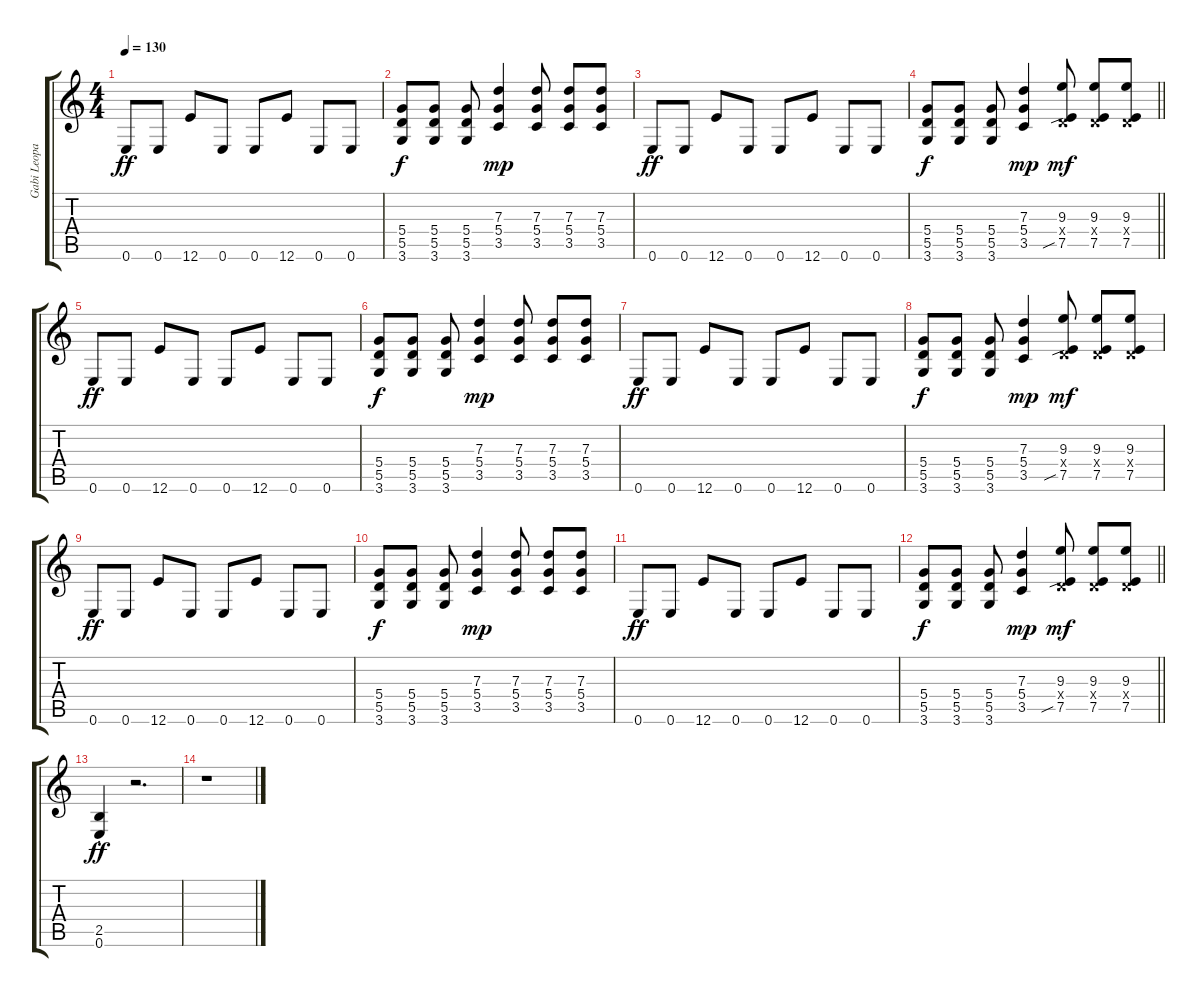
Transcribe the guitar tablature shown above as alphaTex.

\track ("Gabi Leopardi" "Gabi Leopa") {instrument distortionguitar}
\staff {score tabs}
\tuning (E4 B3 G3 D3 A2 E2) {hide}
\ts (4 4)
\tempo 130
\clef g2
\ks c
0.6.8{dy ff} 0.6.8 12.6.8 0.6.8 0.6.8 12.6.8 0.6.8 0.6.8 |
(5.4 5.5 3.6).8{dy f} (5.4 5.5 3.6).8 (5.4 5.5 3.6).8 (7.3 5.4 3.5).4{dy mp} (7.3 5.4 3.5).8 (7.3 5.4 3.5).8 (7.3 5.4 3.5).8 |
0.6.8{dy ff} 0.6.8 12.6.8 0.6.8 0.6.8 12.6.8 0.6.8 0.6.8 |
\barLineRight lightlight
(5.4 5.5 3.6).8{dy f} (5.4 5.5 3.6).8 (5.4 5.5 3.6).8 (7.3 5.4 3.5).4{dy mp} (9.3 0.4{x} 7.5{sib}).8{dy mf} (9.3 0.4{x} 7.5).8 (9.3 0.4{x} 7.5).8 |
0.6.8{dy ff} 0.6.8 12.6.8 0.6.8 0.6.8 12.6.8 0.6.8 0.6.8 |
(5.4 5.5 3.6).8{dy f} (5.4 5.5 3.6).8 (5.4 5.5 3.6).8 (7.3 5.4 3.5).4{dy mp} (7.3 5.4 3.5).8 (7.3 5.4 3.5).8 (7.3 5.4 3.5).8 |
0.6.8{dy ff} 0.6.8 12.6.8 0.6.8 0.6.8 12.6.8 0.6.8 0.6.8 |
(5.4 5.5 3.6).8{dy f} (5.4 5.5 3.6).8 (5.4 5.5 3.6).8 (7.3 5.4 3.5).4{dy mp} (9.3 0.4{x} 7.5{sib}).8{dy mf} (9.3 0.4{x} 7.5).8 (9.3 0.4{x} 7.5).8 |
0.6.8{dy ff} 0.6.8 12.6.8 0.6.8 0.6.8 12.6.8 0.6.8 0.6.8 |
(5.4 5.5 3.6).8{dy f} (5.4 5.5 3.6).8 (5.4 5.5 3.6).8 (7.3 5.4 3.5).4{dy mp} (7.3 5.4 3.5).8 (7.3 5.4 3.5).8 (7.3 5.4 3.5).8 |
0.6.8{dy ff} 0.6.8 12.6.8 0.6.8 0.6.8 12.6.8 0.6.8 0.6.8 |
\barLineRight lightlight
(5.4 5.5 3.6).8{dy f} (5.4 5.5 3.6).8 (5.4 5.5 3.6).8 (7.3 5.4 3.5).4{dy mp} (9.3 0.4{x} 7.5{sib}).8{dy mf} (9.3 0.4{x} 7.5).8 (9.3 0.4{x} 7.5).8 |
(2.5{st} 0.6{st}).4{dy ff} r.2{d} |
r.1
